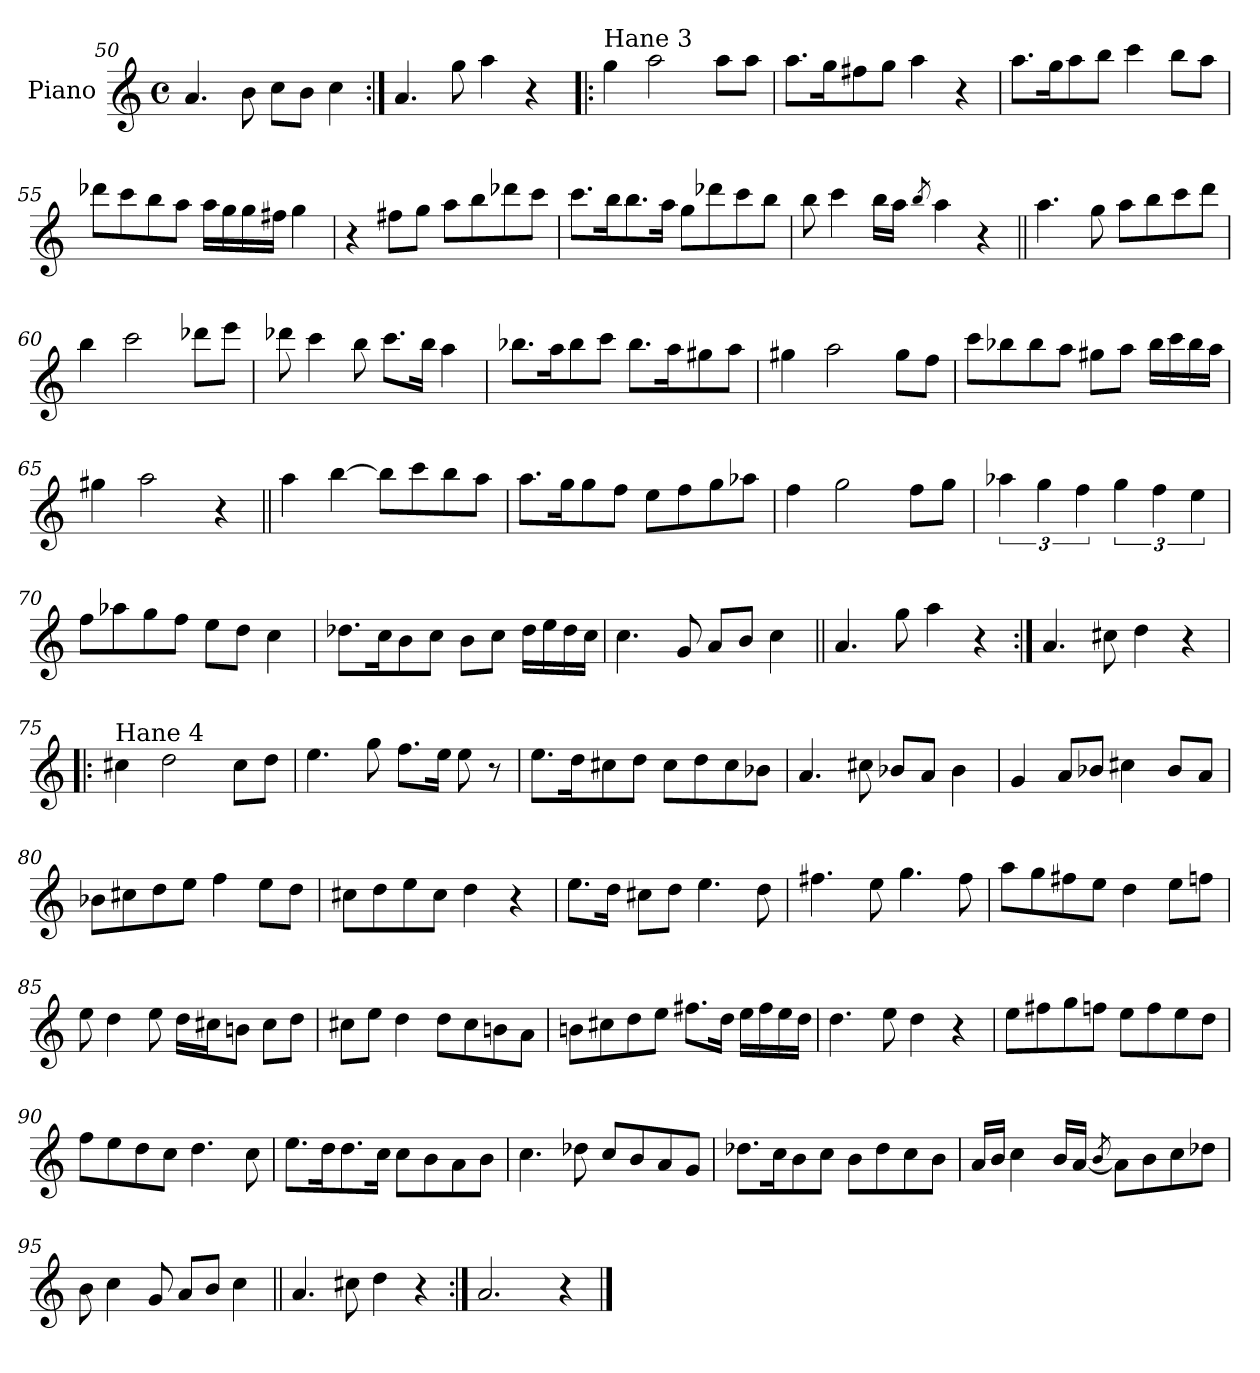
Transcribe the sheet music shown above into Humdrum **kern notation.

**kern
*part1
*staff1
*I"Piano
*I'Pno.
!!LO:PB:g=z
*clefG2
*k[]
*M4/4
*met(c)
=50
4.a/
8b\
8cc\L
8b\J
4cc\
=51:|!
4.a/
8gg\
4aa\
4r
=52!|:
!LO:TX:a:t=Hane 3
4gg\
2aa\
8aa\L
8aa\J
=53
8.aa\L
16gg\K
8ff#X\
8gg\J
4aa\
4r
=54
8.aa\L
16gg\K
8aa\
8bb\J
4ccc\
8bb\L
8aa\J
!!LO:LB:g=z
=55
8ddd-X\L
8ccc\
8bb\
8aa\J
16aa\LL
16gg\
16gg\
16ff#X\JJ
4gg\
=56
4r
8ff#X\L
8gg\J
8aa\L
8bb\
8ddd-X\
8ccc\J
=57
8.ccc\L
16bb\K
8.bb\
16aa\Jk
8gg\L
8ddd-X\
8ccc\
8bb\J
=58
8bb\
4ccc\
16bb\LL
16aa\JJ
8qbb/
4aa\
4r
!!LO:LB:g=z
=59||
4.aa\
8gg\
8aa\L
8bb\
8ccc\
8ddd\J
=60
4bb\
2ccc\
8ddd-X\L
8eee\J
=61
8ddd-X\
4ccc\
8bb\
8.ccc\L
16bb\Jk
4aa\
=62
8.bb-X\L
16aa\K
8bb-\
8ccc\J
8.bb-\L
16aa\K
8gg#X\
8aa\J
=63
4gg#X\
2aa\
8gg#\L
8ff\J
!!LO:LB:g=z
=64
8ccc\L
8bb-X\
8bb-\
8aa\J
8gg#X\L
8aa\J
16bb-\LL
16ccc\
16bb-\
16aa\JJ
=65
4gg#X\
2aa\
4r
=66||
4aa\
[4bb\
8bb\L]
8ccc\
8bb\
8aa\J
=67
8.aa\L
16gg\K
8gg\
8ff\J
8ee\L
8ff\
8gg\
8aa-X\J
=68
4ff\
2gg\
8ff\L
8gg\J
!!LO:LB:g=z
=69
6aa-X\
6gg\
6ff\
6gg\
6ff\
6ee\
=70
8ff\L
8aa-X\
8gg\
8ff\J
8ee\L
8dd\J
4cc\
=71
8.dd-X\L
16cc\K
8b\
8cc\J
8b\L
8cc\J
16dd-\LL
16ee\
16dd-\
16cc\JJ
=72
4.cc\
8g/
8a/L
8b/J
4cc\
=73||
4.a/
8gg\
4aa\
4r
!!LO:LB:g=z
=74:|!
4.a/
8cc#X\
4dd\
4r
!!LO:LB:g=z
=75!|:
!LO:TX:a:t=Hane 4
4cc#X\
2dd\
8cc#\L
8dd\J
=76
4.ee\
8gg\
8.ff\L
16ee\Jk
8ee\
8r
=77
8.ee\L
16dd\K
8cc#X\
8dd\J
8cc#\L
8dd\
8cc#\
8b-X\J
=78
4.a/
8cc#X\
8b-X/L
8a/J
4b-\
=79
4g/
8a/L
8b-X/J
4cc#X\
8b-/L
8a/J
!!LO:LB:g=z
=80
8b-X\L
8cc#X\
8dd\
8ee\J
4ff\
8ee\L
8dd\J
=81
8cc#X\L
8dd\
8ee\
8cc#\J
4dd\
4r
=82
8.ee\L
16dd\Jk
8cc#X\L
8dd\J
4.ee\
8dd\
=83
4.ff#X\
8ee\
4.gg\
8ff#\
=84
8aa\L
8gg\
8ff#X\
8ee\J
4dd\
8ee\L
8ffn\J
!!LO:LB:g=z
=85
8ee\
4dd\
8ee\
16dd\LL
16cc#X\J
8bn\J
8cc#\L
8dd\J
=86
8cc#X\L
8ee\J
4dd\
8dd\L
8cc#\
8bn\
8a\J
=87
8bn\L
8cc#X\
8dd\
8ee\J
8.ff#X\L
16dd\Jk
16ee\LL
16ff#\
16ee\
16dd\JJ
=88
4.dd\
8ee\
4dd\
4r
!!LO:LB:g=z
=89
8ee\L
8ff#X\
8gg\
8ffn\J
8ee\L
8ff\
8ee\
8dd\J
!!LO:LB:g=z
=90
8ff\L
8ee\
8dd\
8cc\J
4.dd\
8cc\
=91
8.ee\L
16dd\K
8.dd\
16cc\Jk
8cc\L
8b\
8a\
8b\J
=92
4.cc\
8dd-X\
8cc/L
8b/
8a/
8g/J
=93
8.dd-X\L
16cc\K
8b\
8cc\J
8b\L
8dd-\
8cc\
8b\J
=94
16a/LL
16b/JJ
4cc\
16b/LL
[16a/JJ
8qb/
8a\L]
8b\
8cc\
8dd-X\J
!!LO:PB:g=z
=95
8b\
4cc\
8g/
8a/L
8b/J
4cc\
=96||
4.a/
8cc#X\
4dd\
4r
=97:|!
2.a/
4r
==
*-
